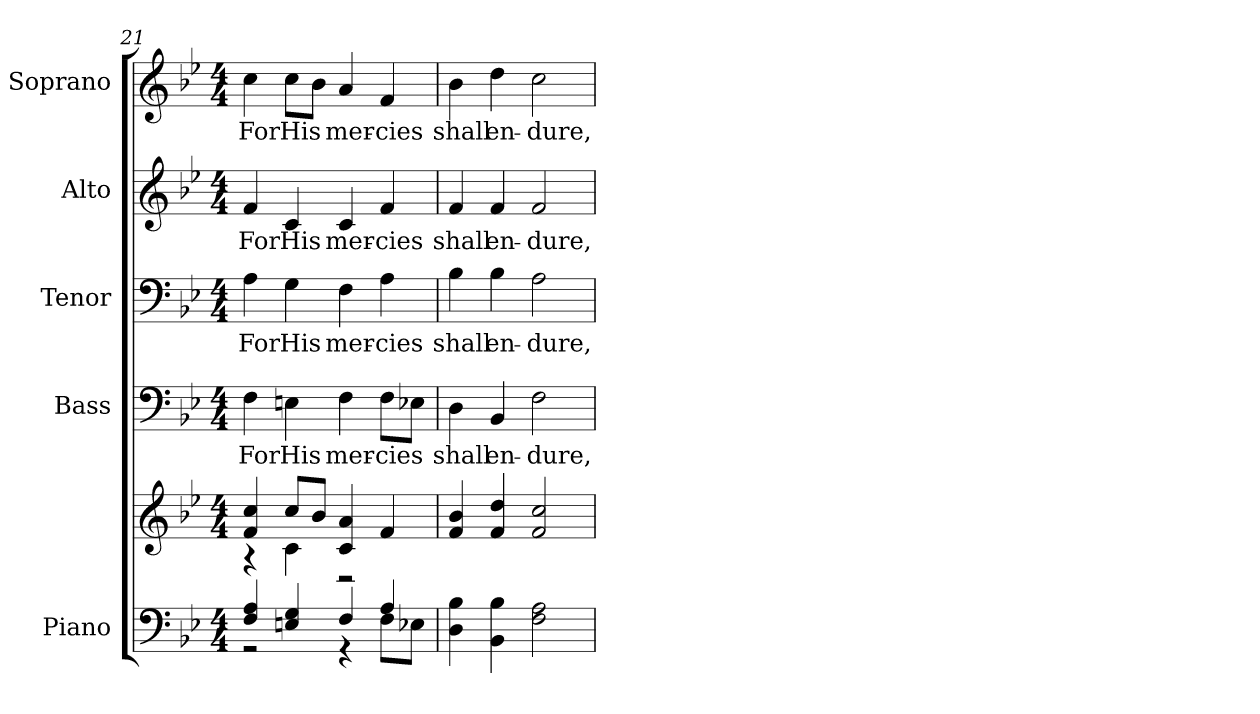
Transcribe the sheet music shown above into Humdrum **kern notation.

**kern	**kern	**kern	**text	**kern	**text	**kern	**text	**kern	**text
*part5	*part5	*part4	*part4	*part3	*part3	*part2	*part2	*part1	*part1
*staff6	*staff5	*staff4	*staff4	*staff3	*staff3	*staff2	*staff2	*staff1	*staff1
*I"Piano	*	*I"Bass	*	*I"Tenor	*	*I"Alto	*	*I"Soprano	*
*I'Pno.	*	*I'B.	*	*I'T.	*	*I'A.	*	*I'S.	*
!!LO:PB:g=z
*clefF4	*clefG2	*clefF4	*	*clefF4	*	*clefG2	*	*clefG2	*
*k[b-e-]	*k[b-e-]	*k[b-e-]	*	*k[b-e-]	*	*k[b-e-]	*	*k[b-e-]	*
*B-:	*B-:	*B-:	*	*B-:	*	*B-:	*	*B-:	*
*M4/4	*M4/4	*M4/4	*	*M4/4	*	*M4/4	*	*M4/4	*
=21	=21	=21	=21	=21	=21	=21	=21	=21	=21
*^	*^	*	*	*	*	*	*	*	*
!	!	!	!	!	!LO:LY:b:color=#000000	!	!	!	!	!	!
!	!	!	!	!	!	!	!LO:LY:b:color=#000000	!	!	!	!
!	!	!	!	!	!	!	!	!	!LO:LY:b:color=#000000	!	!
!	!	!	!	!	!	!	!	!	!	!	!LO:LY:b:color=#000000
4Fi/ 4Ai	2r	4fi/ 4cci	4r	4Fi\	For	4Ai\	For	4fi/	For	4cci\	For
!	!	!	!	!	!LO:LY:b:color=#000000	!	!	!	!	!	!
!	!	!	!	!	!	!	!LO:LY:b:color=#000000	!	!	!	!
!	!	!	!	!	!	!	!	!	!LO:LY:b:color=#000000	!	!
!	!	!	!	!	!	!	!	!	!	!	!LO:LY:b:color=#000000
4Eni/ 4Gi	.	8cci/L	4ci\	4Eni\	His	4Gi\	His	4ci/	His	8cci\L	His
.	.	8b-i/J	.	.	.	.	.	.	.	8b-i\J	.
!	!	!	!	!	!LO:LY:b:color=#000000	!	!	!	!	!	!
!	!	!	!	!	!	!	!LO:LY:b:color=#000000	!	!	!	!
!	!	!	!	!	!	!	!	!	!LO:LY:b:color=#000000	!	!
!	!	!	!	!	!	!	!	!	!	!	!LO:LY:b:color=#000000
4Fi/	4r	4ci/ 4ai	2r	4Fi\	mer-	4Fi\	mer-	4ci/	mer-	4ai/	mer-
!	!	!	!	!	!LO:LY:b:color=#000000	!	!	!	!	!	!
!	!	!	!	!	!	!	!LO:LY:b:color=#000000	!	!	!	!
!	!	!	!	!	!	!	!	!	!LO:LY:b:color=#000000	!	!
!	!	!	!	!	!	!	!	!	!	!	!LO:LY:b:color=#000000
4Ai/	8Fi\L	4fi/	.	8Fi\L	-cies	4Ai\	-cies	4fi/	-cies	4fi/	-cies
.	8E-Xi\J	.	.	8E-Xi\J	.	.	.	.	.	.	.
*v	*v	*	*	*	*	*	*	*	*	*	*
*	*v	*v	*	*	*	*	*	*	*	*
=22	=22	=22	=22	=22	=22	=22	=22	=22	=22
*^	*	*	*	*	*	*	*	*	*
!	!	!	!	!LO:LY:b:color=#000000	!	!	!	!	!	!
*v	*v	*	*	*	*	*	*	*	*	*
*^	*	*	*	*	*	*	*	*	*
!	!	!	!	!	!	!LO:LY:b:color=#000000	!	!	!	!
*v	*v	*	*	*	*	*	*	*	*	*
*^	*	*	*	*	*	*	*	*	*
!	!	!	!	!	!	!	!	!LO:LY:b:color=#000000	!	!
*v	*v	*	*	*	*	*	*	*	*	*
*^	*	*	*	*	*	*	*	*	*
!	!	!	!	!	!	!	!	!	!	!LO:LY:b:color=#000000
*v	*v	*	*	*	*	*	*	*	*	*
4Di\ 4B-i	4fi/ 4b-i	4Di\	shall	4B-i\	shall	4fi/	shall	4b-i\	shall
!	!	!	!LO:LY:b:color=#000000	!	!	!	!	!	!
!	!	!	!	!	!LO:LY:b:color=#000000	!	!	!	!
!	!	!	!	!	!	!	!LO:LY:b:color=#000000	!	!
!	!	!	!	!	!	!	!	!	!LO:LY:b:color=#000000
4BB-i\ 4B-i	4fi/ 4ddi	4BB-i/	en-	4B-i\	en-	4fi/	en-	4ddi\	en-
!	!	!	!LO:LY:b:color=#000000	!	!	!	!	!	!
!	!	!	!	!	!LO:LY:b:color=#000000	!	!	!	!
!	!	!	!	!	!	!	!LO:LY:b:color=#000000	!	!
!	!	!	!	!	!	!	!	!	!LO:LY:b:color=#000000
2Fi\ 2Ai	2fi/ 2cci	2Fi\	-dure,	2Ai\	-dure,	2fi/	-dure,	2cci\	-dure,
=	=	=	=	=	=	=	=	=	=
*-	*-	*-	*-	*-	*-	*-	*-	*-	*-
